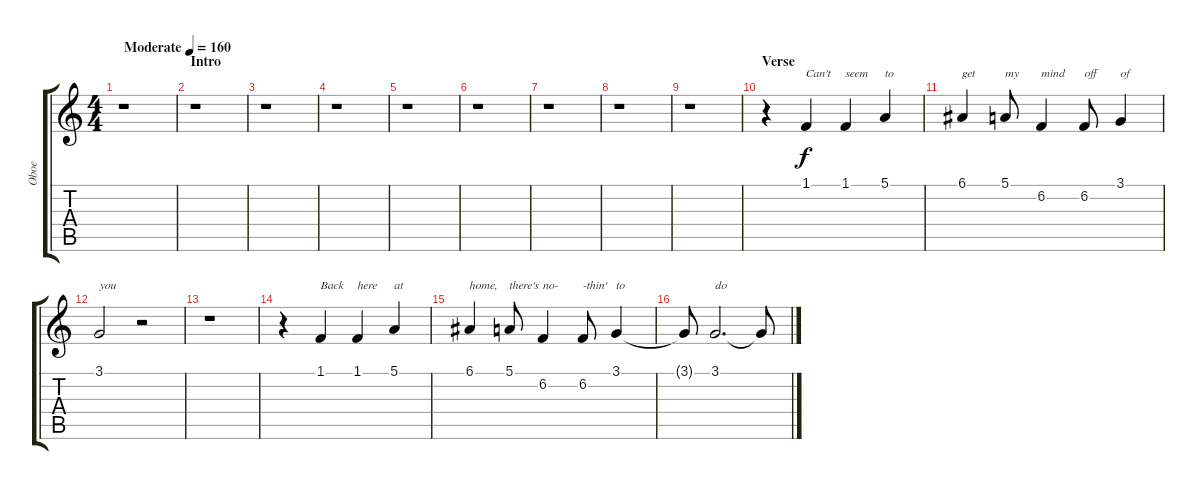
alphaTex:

\track ("Oboe" "Oboe") {instrument bassoon}
\staff {score tabs}
\tuning (E4 B3 G3 D3 A2 E2) {hide}
\ts (4 4)
\tempo (160 "Moderate")
\clef g2
\ks c
r.1{dy f instrument bassoon} |
\section ("" "Intro")
r.1 |
r.1 |
r.1 |
r.1 |
r.1 |
r.1 |
r.1 |
r.1 |
\section ("" "Verse")
r.4 1.1.4{txt "Can't"} 1.1.4{txt "seem"} 5.1.4{txt "to"} |
6.1.4{txt "get"} 5.1.8{txt "my"} 6.2.4{txt "mind"} 6.2.8{txt "off"} 3.1.4{txt "of"} |
3.1.2{txt "you"} r.2 |
r.1 |
r.4 1.1.4{txt "Back"} 1.1.4{txt "here"} 5.1.4{txt "at"} |
6.1.4{txt "home,"} 5.1.8{txt "there's"} 6.2.4{txt "no-"} 6.2.8{txt "-thin'"} 3.1.4{txt "to"} |
3.1{t}.8 3.1.2{d txt "do"} 3.1{t}.8
